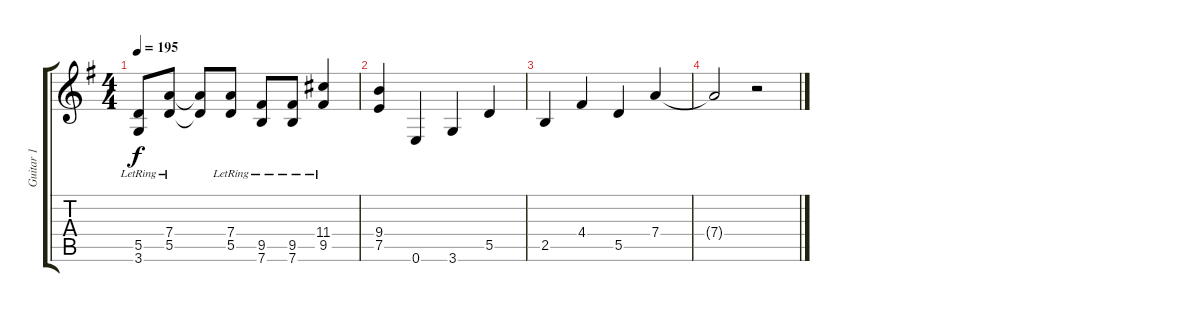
\track ("Guitar 1" "Guitar 1") {instrument overdrivenguitar}
\staff {score tabs}
\tuning (E4 B3 G3 D3 A2 E2) {hide}
\ts (4 4)
\tempo 195
\clef g2
\ks g
(5.5{lr} 3.6{lr}).8{dy f} (7.4{lr} 5.5{lr}).8 (7.4{t} 5.5{t}).8 (7.4{lr} 5.5{lr}).8 (9.5{lr} 7.6{lr}).8 (9.5{lr} 7.6{lr}).8 (11.4{lr} 9.5{lr}).4 |
(9.4 7.5).4 0.6.4 3.6.4 5.5.4 |
2.5.4 4.4.4 5.5.4 7.4.4 |
7.4{t}.2 r.2
